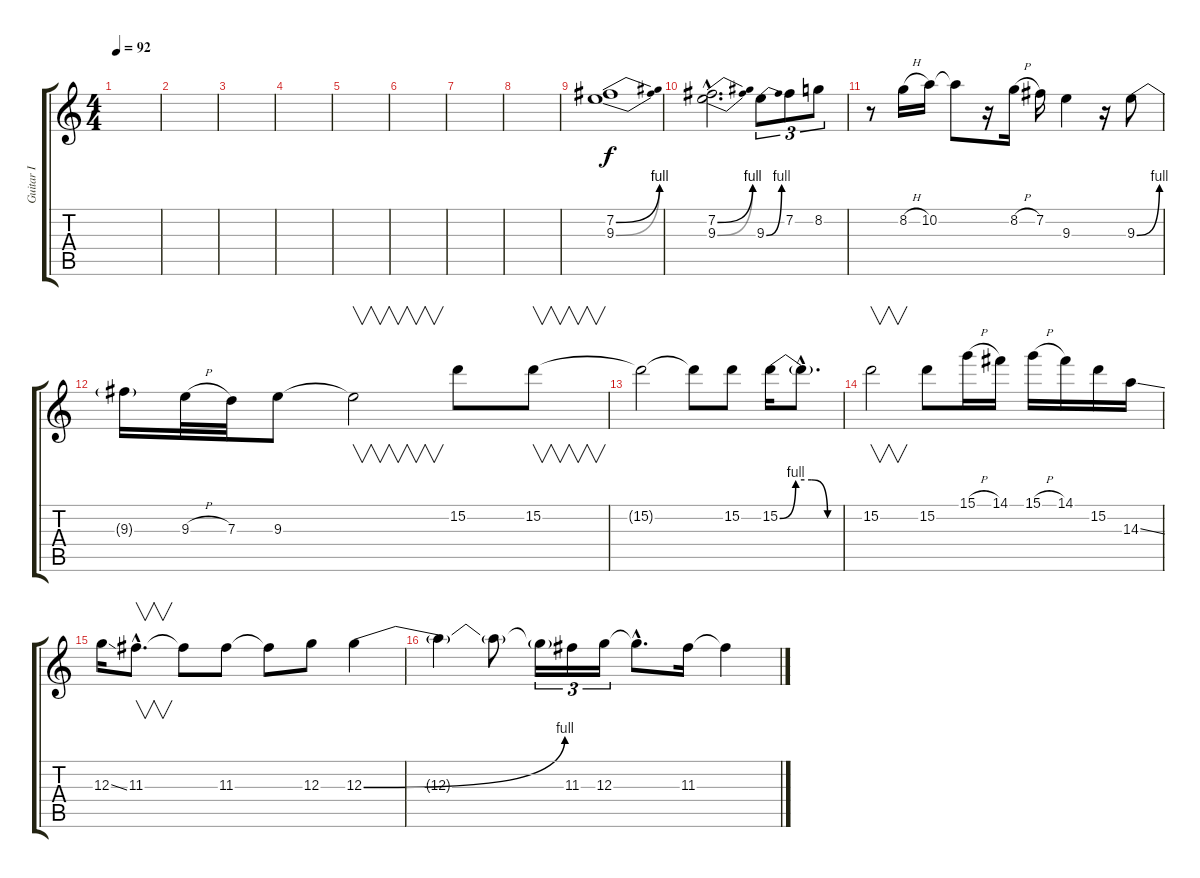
\track ("Guitar I" "Guitar I") {instrument distortionguitar}
\staff {score tabs}
\tuning (E4 B3 G3 D3 A2 E2) {hide}
\ts (4 4)
\tempo 92
\clef g2
\ks c
|
|
|
|
|
|
|
|
(7.2{be (bend 0 0 60 4)} 9.3{be (bend 0 0 60 4)}).1 |
(7.2{be (bend 0 0 60 4) hac} 9.3{be (bend 0 0 60 4) hac}).2{d} 9.3{be (bend 0 0 60 4)}.8{tu (3 2)} 7.2.8{tu (3 2)} 8.2.8{tu (3 2)} |
r.8 8.2{h}.16 10.2.16 10.2{t}.8 r.16 8.2{h}.16 7.2.16 9.3.4 r.16 9.3{be (bend 0 0 60 4)}.8 |
9.3{t}.16 9.3{h}.32 7.3.32 9.3.8 9.3{t}.2{v} 15.2.8 15.2.8{v} |
15.2{t}.2 15.2{t}.8 15.2.8 15.2{be (custom 0 0 15 4 30 4 45 0 60 0)}.16 15.2{hac t}.8{d} |
15.2.2{v} 15.2.8 15.1{h}.16 14.1.16 15.1{h}.16 14.1.16 15.2.16 14.3{ss}.16 |
12.3{ss}.16 11.3{hac}.8{v d} 11.3{t}.8 11.3.8 11.3{t}.8 12.3.8 12.3{be (bend 0 0 60 4)}.4 |
12.3{t}.4 12.3{t}.8 12.3{t}.16{tu (3 2)} 11.3.16{tu (3 2)} 12.3.16{tu (3 2)} 12.3{hac t}.8{d} 11.3.16 11.3{t}.4
